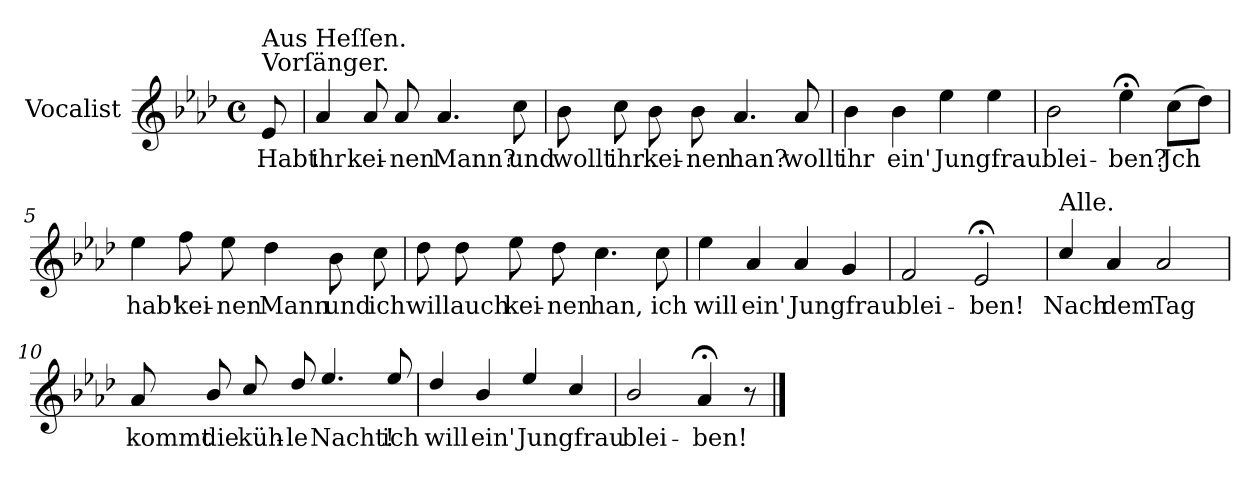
**kern	**text
*part1	*part1
*staff1	*staff1
*I"Vocalist	*
*k[b-e-a-d-]	*
*A-:	*
*M4/4	*
*met(c)	*
=	=
!LO:TX:a:t=Vorſänger.	!
!LO:TX:a:t=Aus Heſſen.	!
8e-	Habt
=1	=1
4a-	ihr
8a-	kei-
8a-	-nen
4.a-	Mann?
8cc	und
=2	=2
8b-	wollt
8cc	ihr
8b-	kei-
8b-	-nen
4.a-	han?
8a-	wollt
=3	=3
4b-	ihr
4b-	ein'
4ee-	Jungfrau
4ee-	.
=4	=4
2b-	blei-
4ee-;<	-ben?
(8ccL	Jch
8dd-J)	.
=5	=5
4ee-	hab'
8ff	kei-
8ee-	-nen
4dd-	Mann
8b-	und
8cc	ich
=6	=6
8dd-	will
8dd-	auch
8ee-	kei-
8dd-	-nen
4.cc	han,
8cc	ich
=7	=7
4ee-	will
4a-	ein'
4a-	Jungfrau
4g	.
=8	=8
2f	blei-
2e-;<	-ben!
=9	=9
!LO:TX:a:t=Alle.	!
4cc/	Nach
4a-	dem
2a-	Tag
=10	=10
8a-	kommt
8b-/	die
8cc/	küh-
8dd-/	-le
4.ee-/	Nacht!
8ee-/	ich
=11	=11
4dd-/	will
4b-/	ein'
4ee-/	Jungfrau
4cc/	.
=12	=12
2b-/	blei-
4a-;<	-ben!
8r	.
==	==
*-	*-
